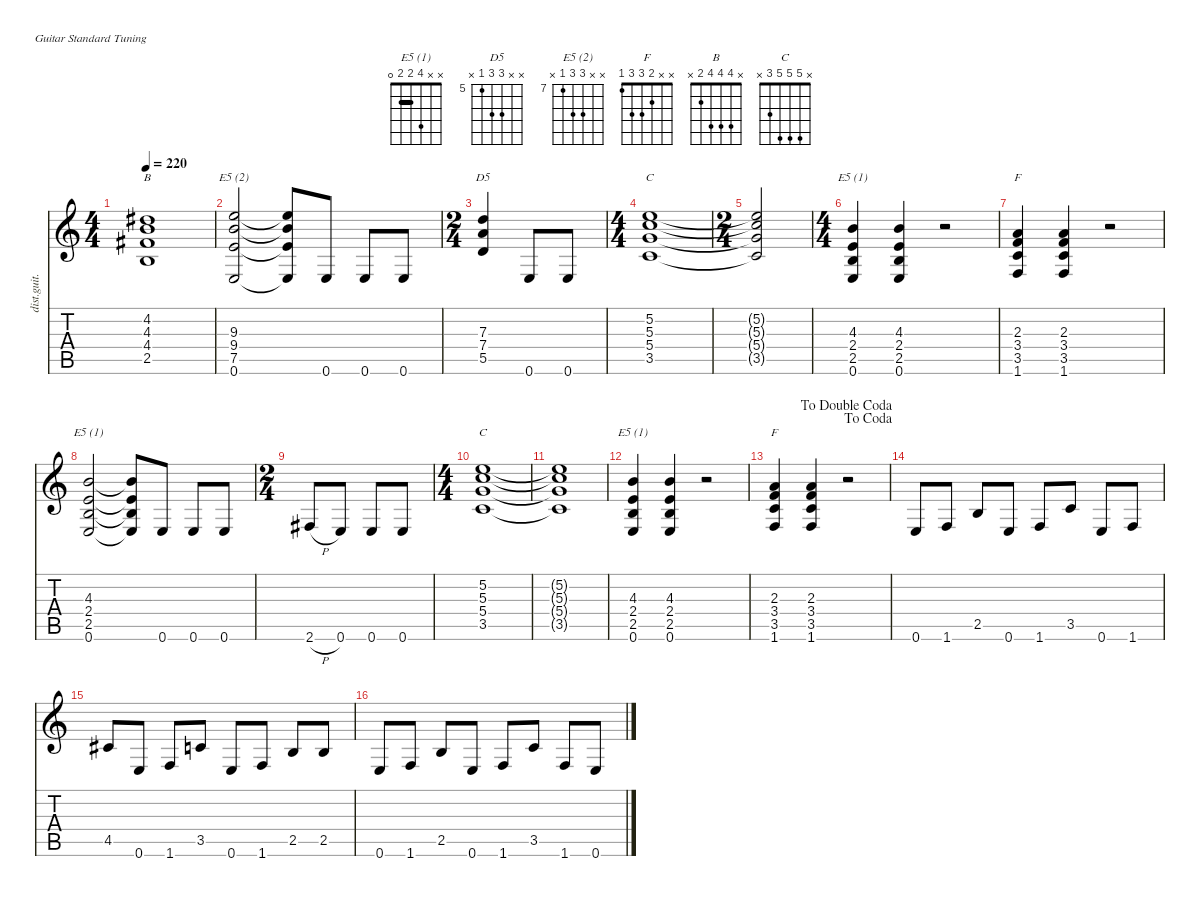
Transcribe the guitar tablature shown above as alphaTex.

\defaultSystemsLayout 4
\hideDynamics
\bracketExtendMode nobrackets
\track ("Guitar 1(Main Rhythm)" "dist.guit.") {instrument distortionguitar}
\staff {score tabs}
\tuning (E4 B3 G3 D3 A2 E2)
\chord ("E5 (1)" x x 4 2 2 0) {showfingering false barre 2}
\chord ("D5" x x 7 7 5 x) {firstfret 5 showfingering false}
\chord ("E5 (2)" x x 9 9 7 x) {firstfret 7 showfingering false}
\chord ("F" x x 2 3 3 1) {showfingering false}
\chord ("B" x 4 4 4 2 x) {showfingering false}
\chord ("C" x 5 5 5 3 x) {showfingering false}
\ts (4 4)
\tempo 220
\clef g2
\ks c
(4.2{acc #} 4.3 4.4{acc #} 2.5).1{ch "B" dy f beam Up} |
(9.3 9.4 7.5 0.6).2{ch "E5 (2)" beam Up} (9.3{t} 9.4{t} 7.5{t} 0.6{t}).8{beam Up} 0.6.8{beam Up} 0.6.8{beam Up} 0.6.8{beam Up} |
\ts (2 4)
(7.3 7.4 5.5).4{ch "D5" beam Up} 0.6.8{beam Up} 0.6.8{beam Up} |
\ts (4 4)
\scale
0.188558 (5.2 5.3 5.4 3.5).1{ch "C" beam Up} |
\ts (2 4)
\scale
0.140663 (5.2{t} 5.3{t} 5.4{t} 3.5{t}).2{beam Up} |
\ts (4 4)
\scale
0.186675 (4.3 2.4 2.5 0.6).4{ch "E5 (1)" beam Up} (4.3 2.4 2.5 0.6).4{beam Up} r.2{beam Down} |
\scale
0.186674 (2.3 3.4 3.5 1.6).4{ch "F" beam Up} (2.3 3.4 3.5 1.6).4{beam Up} r.2{beam Down} |
\scale
0.144381 (4.3 2.4 2.5 0.6).2{ch "E5 (1)" beam Up} (4.3{t} 2.4{t} 2.5{t} 0.6{t}).8{beam Up} 0.6.8{beam Up} 0.6.8{beam Up} 0.6.8{beam Up} |
\ts (2 4)
\scale
0.15305 2.6{h acc #}.8{beam Up} 0.6.8{beam Up} 0.6.8{beam Up} 0.6.8{beam Up} |
\ts (4 4)
(5.2 5.3 5.4 3.5).1{ch "C" beam Up} |
(5.2{t} 5.3{t} 5.4{t} 3.5{t}).1{beam Up} |
(4.3 2.4 2.5 0.6).4{ch "E5 (1)" beam Up} (4.3 2.4 2.5 0.6).4{beam Up} r.2{beam Down} |
\jump dacoda
\jump dadoublecoda
(2.3 3.4 3.5 1.6).4{ch "F" beam Up} (2.3 3.4 3.5 1.6).4{beam Up} r.2{beam Down} |
0.6.8{beam Up} 1.6.8{beam Up} 2.5.8{beam Up} 0.6.8{beam Up} 1.6.8{beam Up} 3.5.8{beam Up} 0.6.8{beam Up} 1.6.8{beam Up} |
4.5{acc #}.8{beam Up} 0.6.8{beam Up} 1.6.8{beam Up} 3.5.8{beam Up} 0.6.8{beam Up} 1.6.8{beam Up} 2.5.8{beam Up} 2.5.8{beam Up} |
0.6.8{beam Up} 1.6.8{beam Up} 2.5.8{beam Up} 0.6.8{beam Up} 1.6.8{beam Up} 3.5.8{beam Up} 1.6.8{beam Up} 0.6.8{beam Up}
